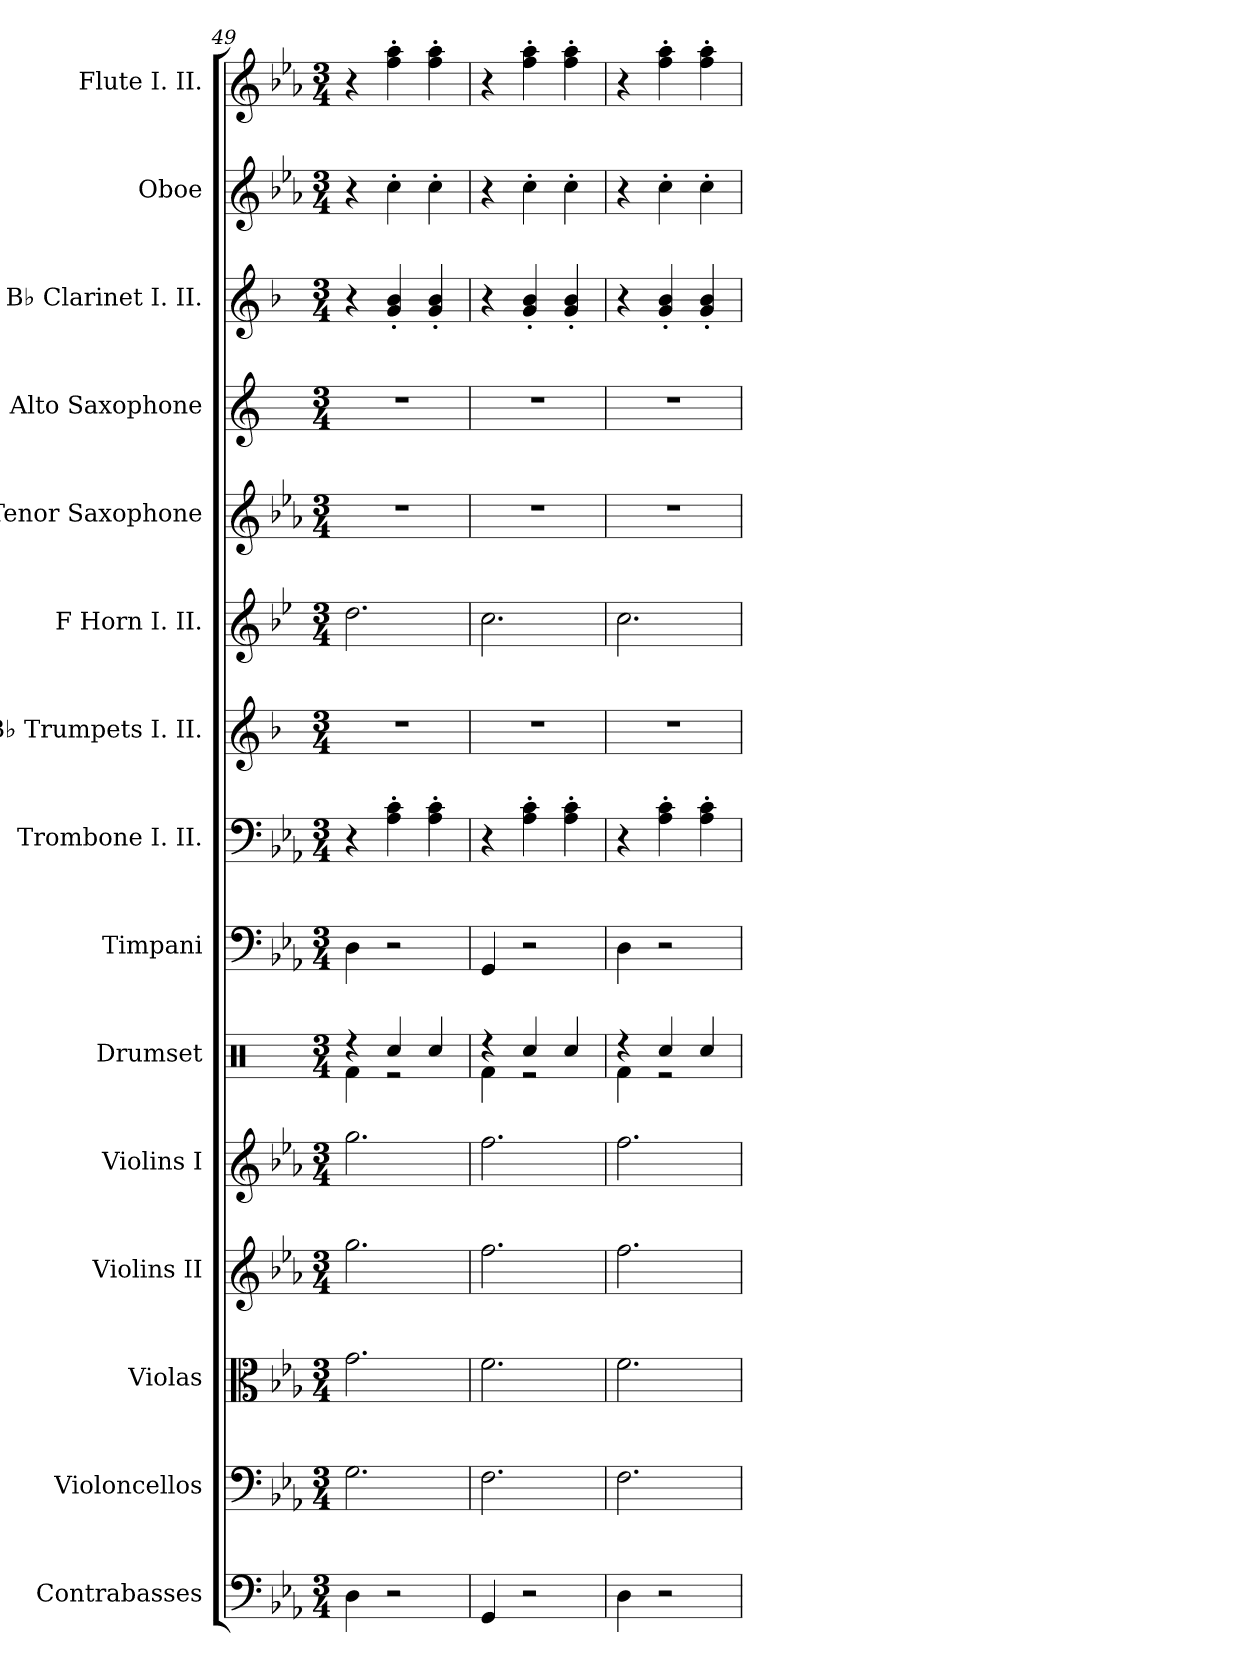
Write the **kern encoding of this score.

**kern	**kern	**kern	**kern	**kern	**kern	**kern	**kern	**kern	**kern	**kern	**kern	**kern	**kern	**kern
*part15	*part14	*part13	*part12	*part11	*part10	*part9	*part8	*part7	*part6	*part5	*part4	*part3	*part2	*part1
*staff15	*staff14	*staff13	*staff12	*staff11	*staff10	*staff9	*staff8	*staff7	*staff6	*staff5	*staff4	*staff3	*staff2	*staff1
*I"Contrabasses	*I"Violoncellos	*I"Violas	*I"Violins II	*I"Violins I	*I"Drumset	*I"Timpani	*I"Trombone I. II.	*I"B♭ Trumpets I. II.	*I"F Horn I. II.	*I"Tenor Saxophone	*I"Alto Saxophone	*I"B♭ Clarinet  I. II.	*I"Oboe	*I"Flute I. II.
*I'Cb.	*I'Vc.	*I'Vla.	*I'Vln. II	*I'Vln. I	*I'Drs.	*I'Timp.	*I'Tbn. I. II.	*I'B♭ Tpt. I. II.	*I'F Hn. I. II.	*I'T. Sax.	*I'A. Sax.	*I'B♭ Cl. I. II.	*I'Ob.	*I'Fl. I. II.
*clefF4	*clefF4	*clefC3	*clefG2	*clefG2	*clefX	*clefF4	*clefF4	*clefG2	*clefG2	*clefG2	*clefG2	*clefG2	*clefG2	*clefG2
*ITrd7c12	*	*	*	*	*	*	*	*ITrd1c2	*ITrd4c7	*ITrd8c14	*ITrd5c9	*ITrd1c2	*	*
*k[b-e-a-]	*k[b-e-a-]	*k[b-e-a-]	*k[b-e-a-]	*k[b-e-a-]	*k[]	*k[b-e-a-]	*k[b-e-a-]	*k[b-e-a-]	*k[b-e-a-]	*k[b-e-a-]	*k[b-e-a-]	*k[b-e-a-]	*k[b-e-a-]	*k[b-e-a-]
*M3/4	*M3/4	*M3/4	*M3/4	*M3/4	*M3/4	*M3/4	*M3/4	*M3/4	*M3/4	*M3/4	*M3/4	*M3/4	*M3/4	*M3/4
=49	=49	=49	=49	=49	=49	=49	=49	=49	=49	=49	=49	=49	=49	=49
*	*	*	*	*	*^	*	*	*	*	*	*	*	*	*
4DD\	2.G\	2.g\	2.gg\	2.gg\	4r	4Rf\	4D\	4r	2.r	2.g\	2.r	2.r	4r	4r	4r
2r	.	.	.	.	4Rcc/	2r	2r	4A-\' 4c\'	.	.	.	.	4f/' 4a-/'	4cc'\	4ff\' 4aa-\'
.	.	.	.	.	4Rcc/	.	.	4A-\' 4c\'	.	.	.	.	4f/' 4a-/'	4cc'\	4ff\' 4aa-\'
=50	=50	=50	=50	=50	=50	=50	=50	=50	=50	=50	=50	=50	=50	=50	=50
4GGG/	2.F\	2.f\	2.ff\	2.ff\	4r	4Rf\	4GG/	4r	2.r	2.f\	2.r	2.r	4r	4r	4r
2r	.	.	.	.	4Rcc/	2r	2r	4A-\' 4c\'	.	.	.	.	4f/' 4a-/'	4cc'\	4ff\' 4aa-\'
.	.	.	.	.	4Rcc/	.	.	4A-\' 4c\'	.	.	.	.	4f/' 4a-/'	4cc'\	4ff\' 4aa-\'
=51	=51	=51	=51	=51	=51	=51	=51	=51	=51	=51	=51	=51	=51	=51	=51
4DD\	2.F\	2.f\	2.ff\	2.ff\	4r	4Rf\	4D\	4r	2.r	2.f\	2.r	2.r	4r	4r	4r
2r	.	.	.	.	4Rcc/	2r	2r	4A-\' 4c\'	.	.	.	.	4f/' 4a-/'	4cc'\	4ff\' 4aa-\'
.	.	.	.	.	4Rcc/	.	.	4A-\' 4c\'	.	.	.	.	4f/' 4a-/'	4cc'\	4ff\' 4aa-\'
*	*	*	*	*	*v	*v	*	*	*	*	*	*	*	*	*
=	=	=	=	=	=	=	=	=	=	=	=	=	=	=
*-	*-	*-	*-	*-	*-	*-	*-	*-	*-	*-	*-	*-	*-	*-
